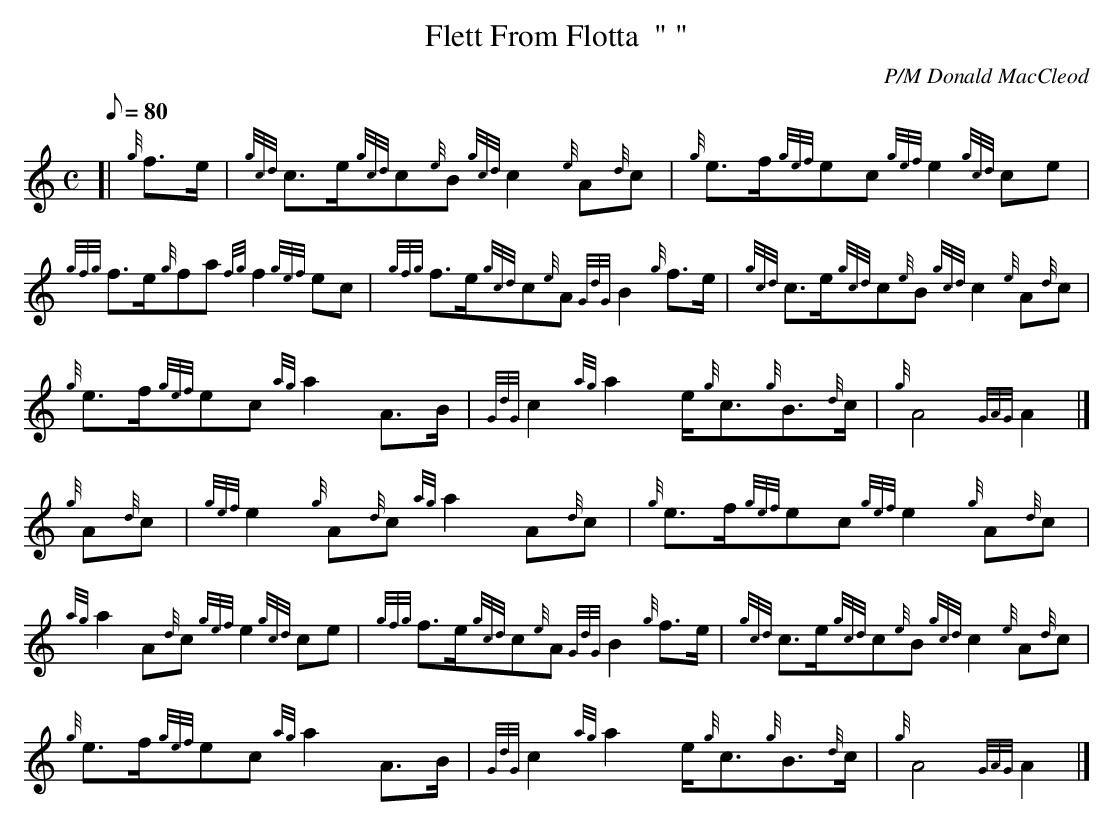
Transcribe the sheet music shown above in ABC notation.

X:1
T:Flett From Flotta  " "
M:C
L:1/8
Q:80
C:P/M Donald MacCleod
K:HP
[| {g}f3/2e/2 | \
{gcd}c3/2e/2{gcd}c{e}B{gcd}c2{e}A{d}c | \
{g}e3/2f/2{gef}ec{gef}e2{gcd}ce |
{gfg}f3/2e/2{g}fa{fg}f2{gef}ec | \
{gfg}f3/2e/2{gcd}c{e}A{GdG}B2{g}f3/2e/2 | \
{gcd}c3/2e/2{gcd}c{e}B{gcd}c2{e}A{d}c |
{g}e3/2f/2{gef}ec{ag}a2A3/2B/2 | \
{GdG}c2{ag}a2e/2{g}c3/2{g}B3/2{d}c/2 | \
{g}A4{GAG}A2|]
{g}A{d}c | \
{gef}e2{g}A{d}c{ag}a2A{d}c | \
{g}e3/2f/2{gef}ec{gef}e2{g}A{d}c |
{ag}a2A{d}c{gef}e2{gcd}ce | \
{gfg}f3/2e/2{gcd}c{e}A{GdG}B2{g}f3/2e/2 | \
{gcd}c3/2e/2{gcd}c{e}B{gcd}c2{e}A{d}c |
{g}e3/2f/2{gef}ec{ag}a2A3/2B/2 | \
{GdG}c2{ag}a2e/2{g}c3/2{g}B3/2{d}c/2 | \
{g}A4{GAG}A2|]
